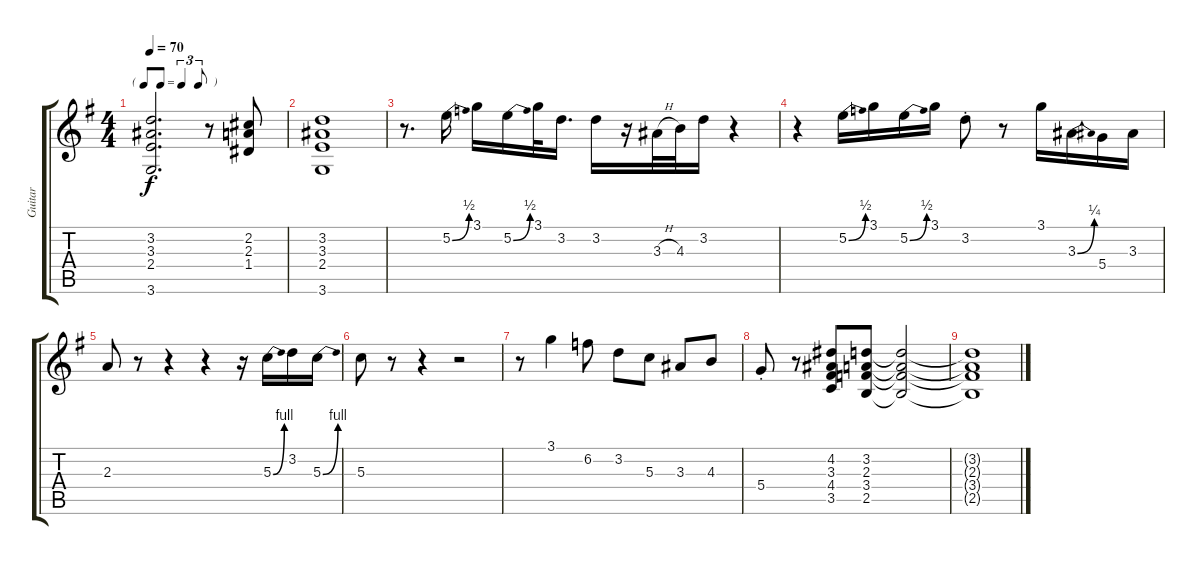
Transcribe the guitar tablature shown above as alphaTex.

\track ("Guitar" "Guitar") {instrument electricguitarclean}
\staff {score tabs}
\tuning (E4 B3 G3 D3 A2 E2) {hide}
\ts (4 4)
\tf triplet8th
\tempo 70
\clef g2
\ks g
(3.2 3.3 2.4 3.6).2{d dy f} r.8 (2.2 2.3 1.4).8 |
(3.2 3.3 2.4 3.6).1 |
r.8{d} 5.2{be (bend 0 0 60 2)}.16 3.1.16 5.2{be (bend 0 0 60 2)}.16 3.1.32 3.2.16{d} 3.2.16 r.16 3.3{h}.32 4.3.32 3.2.16 r.4 |
r.4 5.2{be (bend 0 0 60 2)}.16 3.1.16 5.2{be (bend 0 0 60 2)}.16 3.1.16 3.2{st}.8 r.8 3.1.16 3.3{be (bend 0 0 60 1)}.16 5.4.16 3.3.16 |
2.3.8 r.8 r.4 r.4 r.16 5.3{be (bend 0 0 60 4)}.16 3.2.16 5.3{be (bend 0 0 60 4)}.16 |
5.3.8 r.8 r.4 r.2 |
r.8 3.1.4 6.2.8 3.2.8 5.3.8 3.3.8 4.3.8 |
5.4{st}.8 r.8 (4.2 3.3 4.4 3.5).8 (3.2 2.3 3.4 2.5).8 (3.2{t} 2.3{t} 3.4{t} 2.5{t}).2 |
(3.2{t} 2.3{t} 3.4{t} 2.5{t}).1
